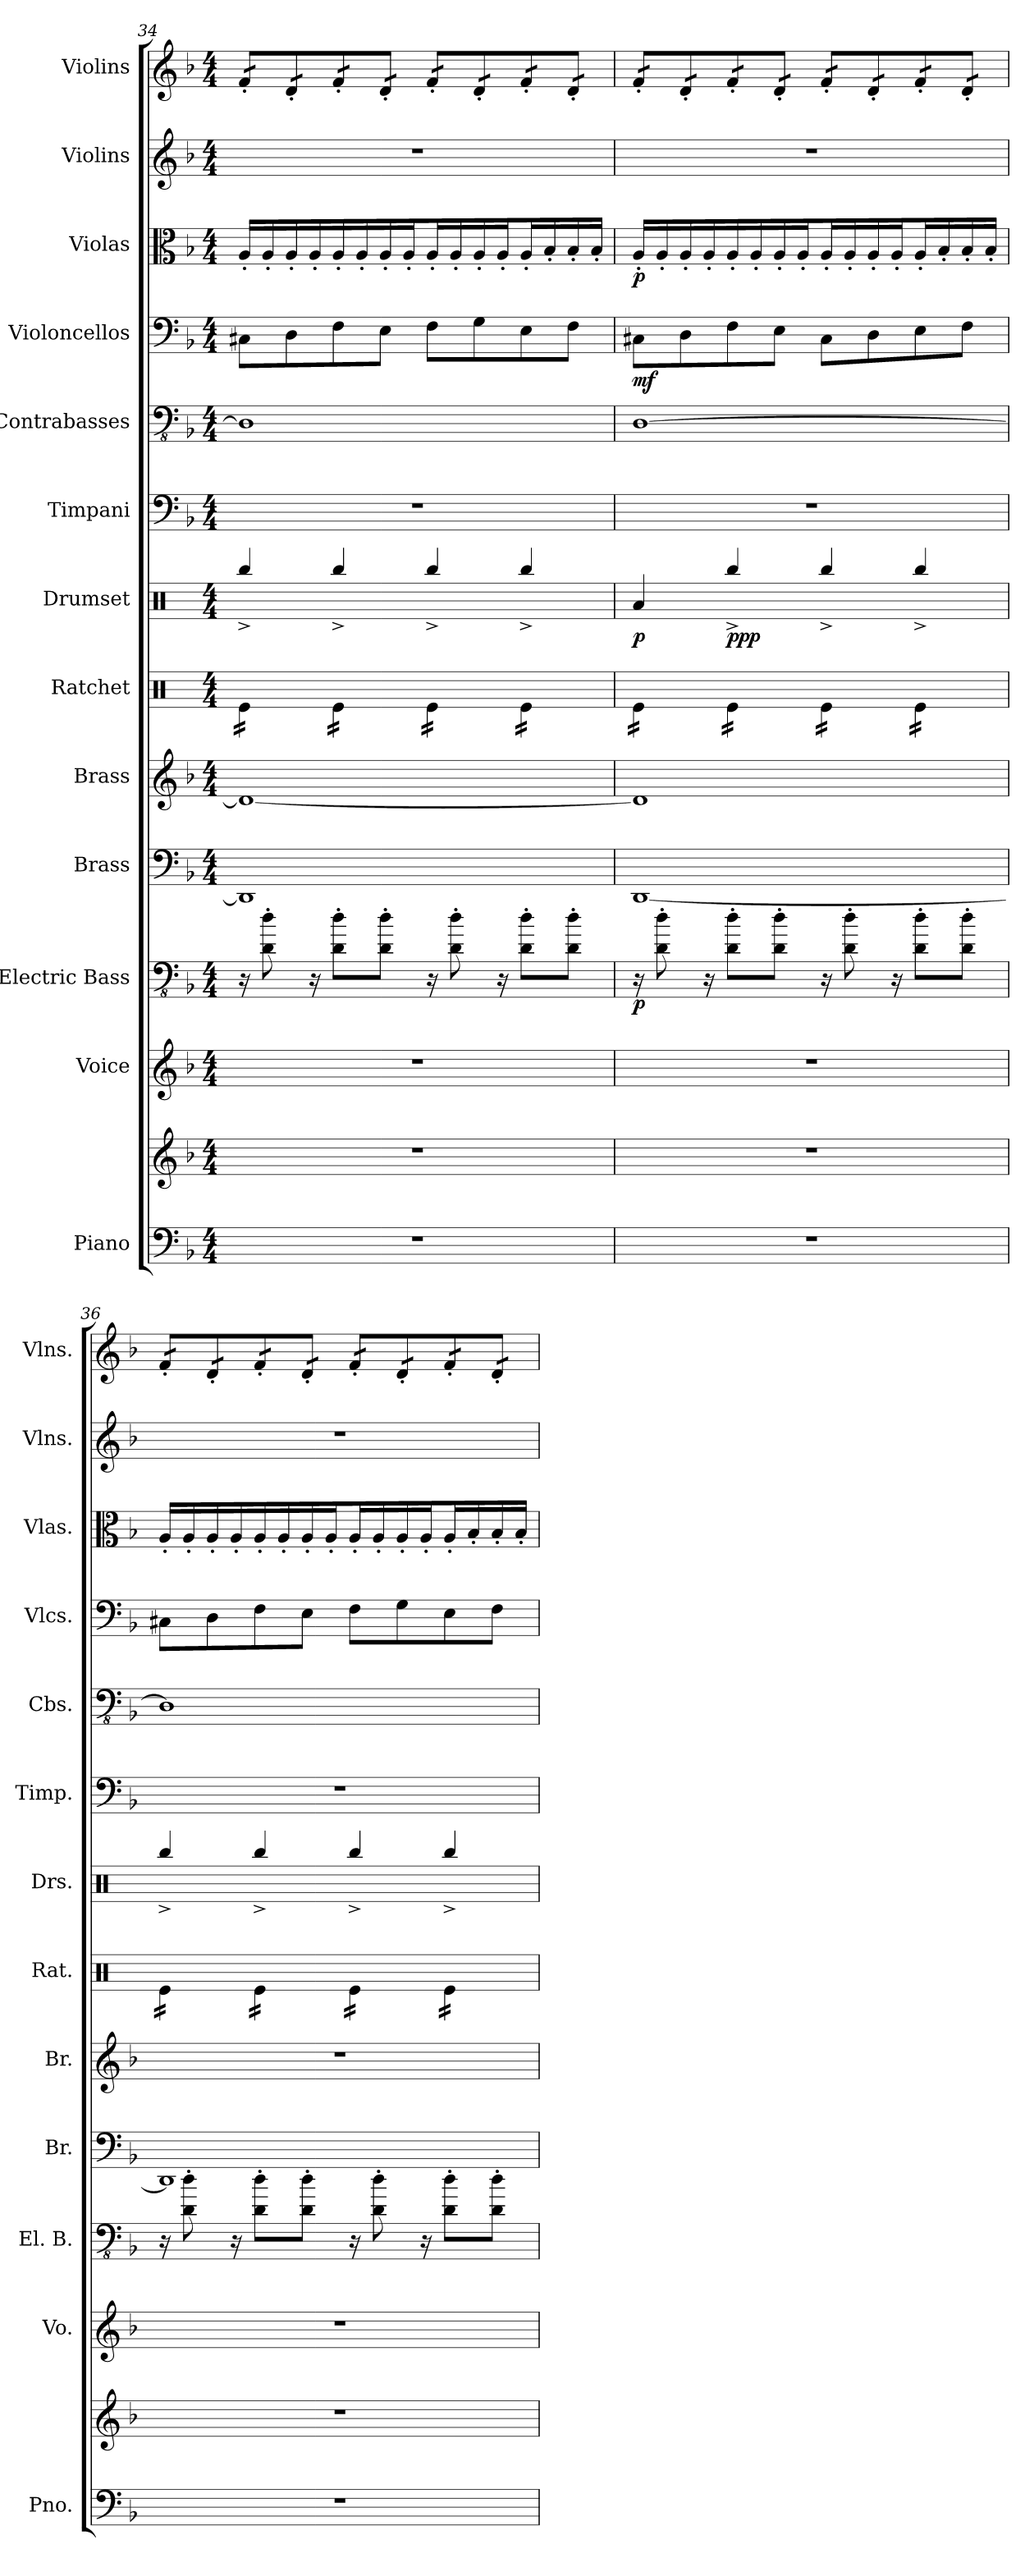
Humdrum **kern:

**kern	**kern	**kern	**kern	**dynam	**kern	**kern	**kern	**kern	**dynam	**kern	**kern	**kern	**dynam	**kern	**dynam	**kern	**kern
*part13	*part13	*part12	*part11	*part11	*part10	*part9	*part8	*part7	*part7	*part6	*part5	*part4	*part4	*part3	*part3	*part2	*part1
*staff14	*staff13	*staff12	*staff11	*staff11	*staff10	*staff9	*staff8	*staff7	*staff7	*staff6	*staff5	*staff4	*staff4	*staff3	*staff3	*staff2	*staff1
*I"Piano	*	*I"Voice	*I"Electric Bass	*	*I"Brass	*I"Brass	*I"Ratchet	*I"Drumset	*	*I"Timpani	*I"Contrabasses	*I"Violoncellos	*	*I"Violas	*	*I"Violins	*I"Violins
*I'Pno.	*	*I'Vo.	*I'El. B.	*	*I'Br.	*I'Br.	*I'Rat.	*I'Drs.	*	*I'Timp.	*I'Cbs.	*I'Vlcs.	*	*I'Vlas.	*	*I'Vlns.	*I'Vlns.
*clefF4	*clefG2	*clefG2	*clefFv4	*	*clefF4	*clefG2	*clefX	*clefX	*	*clefF4	*clefFv4	*clefF4	*	*clefC3	*	*clefG2	*clefG2
*k[b-]	*k[b-]	*k[b-]	*k[b-]	*	*k[b-]	*k[b-]	*k[]	*k[]	*	*k[b-]	*k[b-]	*k[b-]	*	*k[b-]	*	*k[b-]	*k[b-]
*M4/4	*M4/4	*M4/4	*M4/4	*	*M4/4	*M4/4	*M4/4	*M4/4	*	*M4/4	*M4/4	*M4/4	*	*M4/4	*	*M4/4	*M4/4
=34	=34	=34	=34	=34	=34	=34	=34	=34	=34	=34	=34	=34	=34	=34	=34	=34	=34
*	*	*	*	*	*	*	*tremolo	*	*	*	*	*	*	*	*	*	*
*	*	*	*	*	*	*	*	*	*	*	*	*	*	*tremolo	*	*	*
*	*	*	*	*	*	*	*	*	*	*	*	*	*	*	*	*	*tremolo
1r	1r	1r	16r	.	1DD]	1d_	16Re\LL	4Rbb^/	.	1r	1DD]	8C#X\L	.	16A'/LL	.	1r	16f'/LL
.	.	.	8D\' 8d\'	.	.	.	16Re\	.	.	.	.	.	.	16A'/	.	.	16f'/
.	.	.	.	.	.	.	16Re\	.	.	.	.	8D\	.	16A'/	.	.	16d'/
.	.	.	16r	.	.	.	16Re\JJ	.	.	.	.	.	.	16A'/	.	.	16d'/
.	.	.	8D\' 8d\'L	.	.	.	16Re\LL	4Rbb^/	.	.	.	8F\	.	16A'/	.	.	16f'/
.	.	.	.	.	.	.	16Re\	.	.	.	.	.	.	16A'/	.	.	16f'/
.	.	.	8D\' 8d\'J	.	.	.	16Re\	.	.	.	.	8E\J	.	16A'/	.	.	16d'/
.	.	.	.	.	.	.	16Re\JJ	.	.	.	.	.	.	16A'/JJ	.	.	16d'/JJ
.	.	.	16r	.	.	.	16Re\LL	4Rbb^/	.	.	.	8F\L	.	16A'/LL	.	.	16f'/LL
.	.	.	8D\' 8d\'	.	.	.	16Re\	.	.	.	.	.	.	16A'/	.	.	16f'/
.	.	.	.	.	.	.	16Re\	.	.	.	.	8G\	.	16A'/	.	.	16d'/
.	.	.	16r	.	.	.	16Re\JJ	.	.	.	.	.	.	16A'/JJ	.	.	16d'/
*	*	*	*	*	*	*	*	*	*	*	*	*	*	*Xtremolo	*	*	*
.	.	.	8D\' 8d\'L	.	.	.	16Re\LL	4Rbb^/	.	.	.	8E\	.	16A'/LL	.	.	16f'/
.	.	.	.	.	.	.	16Re\	.	.	.	.	.	.	16B-'/J	.	.	16f'/
*	*	*	*	*	*	*	*	*	*	*	*	*	*	*tremolo	*	*	*
.	.	.	8D\' 8d\'J	.	.	.	16Re\	.	.	.	.	8F\J	.	16B-'/	.	.	16d'/
.	.	.	.	.	.	.	16Re\JJ	.	.	.	.	.	.	16B-'/JJ	.	.	16d'/JJ
=35	=35	=35	=35	=35	=35	=35	=35	=35	=35	=35	=35	=35	=35	=35	=35	=35	=35
!	!	!	!	!LO:DY:b	!	!	!	!	!LO:DY:b	!	!	!	!LO:DY:b	!	!LO:DY:b	!	!
1r	1r	1r	16r	p	[1DD	1d]	16Re\LL	4Ra/	p	1r	[1DD	8C#X\L	mf	16A'/LL	p	1r	16f'/LL
.	.	.	8D\' 8d\'	.	.	.	16Re\	.	.	.	.	.	.	16A'/	.	.	16f'/
.	.	.	.	.	.	.	16Re\	.	.	.	.	8D\	.	16A'/	.	.	16d'/
.	.	.	16r	.	.	.	16Re\JJ	.	.	.	.	.	.	16A'/	.	.	16d'/
!	!	!	!	!	!	!	!	!	!LO:DY:b	!	!	!	!	!	!	!	!
.	.	.	8D\' 8d\'L	.	.	.	16Re\LL	4Rbb^/	ppp	.	.	8F\	.	16A'/	.	.	16f'/
.	.	.	.	.	.	.	16Re\	.	.	.	.	.	.	16A'/	.	.	16f'/
.	.	.	8D\' 8d\'J	.	.	.	16Re\	.	.	.	.	8E\J	.	16A'/	.	.	16d'/
.	.	.	.	.	.	.	16Re\JJ	.	.	.	.	.	.	16A'/JJ	.	.	16d'/JJ
.	.	.	16r	.	.	.	16Re\LL	4Rbb^/	.	.	.	8C#\L	.	16A'/LL	.	.	16f'/LL
.	.	.	8D\' 8d\'	.	.	.	16Re\	.	.	.	.	.	.	16A'/	.	.	16f'/
.	.	.	.	.	.	.	16Re\	.	.	.	.	8D\	.	16A'/	.	.	16d'/
.	.	.	16r	.	.	.	16Re\JJ	.	.	.	.	.	.	16A'/JJ	.	.	16d'/
*	*	*	*	*	*	*	*	*	*	*	*	*	*	*Xtremolo	*	*	*
.	.	.	8D\' 8d\'L	.	.	.	16Re\LL	4Rbb^/	.	.	.	8E\	.	16A'/LL	.	.	16f'/
.	.	.	.	.	.	.	16Re\	.	.	.	.	.	.	16B-'/J	.	.	16f'/
*	*	*	*	*	*	*	*	*	*	*	*	*	*	*tremolo	*	*	*
.	.	.	8D\' 8d\'J	.	.	.	16Re\	.	.	.	.	8F\J	.	16B-'/	.	.	16d'/
.	.	.	.	.	.	.	16Re\JJ	.	.	.	.	.	.	16B-'/JJ	.	.	16d'/JJ
!!LO:PB:g=z
=36	=36	=36	=36	=36	=36	=36	=36	=36	=36	=36	=36	=36	=36	=36	=36	=36	=36
1r	1r	1r	16r	.	1DD]	1r	16Re\LL	4Rbb^/	.	1r	1DD]	8C#X\L	.	16A'/LL	.	1r	16f'/LL
.	.	.	8D\' 8d\'	.	.	.	16Re\	.	.	.	.	.	.	16A'/	.	.	16f'/
.	.	.	.	.	.	.	16Re\	.	.	.	.	8D\	.	16A'/	.	.	16d'/
.	.	.	16r	.	.	.	16Re\JJ	.	.	.	.	.	.	16A'/	.	.	16d'/
.	.	.	8D\' 8d\'L	.	.	.	16Re\LL	4Rbb^/	.	.	.	8F\	.	16A'/	.	.	16f'/
.	.	.	.	.	.	.	16Re\	.	.	.	.	.	.	16A'/	.	.	16f'/
.	.	.	8D\' 8d\'J	.	.	.	16Re\	.	.	.	.	8E\J	.	16A'/	.	.	16d'/
.	.	.	.	.	.	.	16Re\JJ	.	.	.	.	.	.	16A'/JJ	.	.	16d'/JJ
.	.	.	16r	.	.	.	16Re\LL	4Rbb^/	.	.	.	8F\L	.	16A'/LL	.	.	16f'/LL
.	.	.	8D\' 8d\'	.	.	.	16Re\	.	.	.	.	.	.	16A'/	.	.	16f'/
.	.	.	.	.	.	.	16Re\	.	.	.	.	8G\	.	16A'/	.	.	16d'/
.	.	.	16r	.	.	.	16Re\JJ	.	.	.	.	.	.	16A'/JJ	.	.	16d'/
*	*	*	*	*	*	*	*	*	*	*	*	*	*	*Xtremolo	*	*	*
.	.	.	8D\' 8d\'L	.	.	.	16Re\LL	4Rbb^/	.	.	.	8E\	.	16A'/LL	.	.	16f'/
.	.	.	.	.	.	.	16Re\	.	.	.	.	.	.	16B-'/J	.	.	16f'/
*	*	*	*	*	*	*	*	*	*	*	*	*	*	*tremolo	*	*	*
.	.	.	8D\' 8d\'J	.	.	.	16Re\	.	.	.	.	8F\J	.	16B-'/	.	.	16d'/
.	.	.	.	.	.	.	16Re\JJ	.	.	.	.	.	.	16B-'/JJ	.	.	16d'/JJ
*	*	*	*	*	*	*	*	*	*	*	*	*	*	*	*	*	*Xtremolo
*	*	*	*	*	*	*	*	*	*	*	*	*	*	*Xtremolo	*	*	*
*	*	*	*	*	*	*	*Xtremolo	*	*	*	*	*	*	*	*	*	*
=	=	=	=	=	=	=	=	=	=	=	=	=	=	=	=	=	=
*-	*-	*-	*-	*-	*-	*-	*-	*-	*-	*-	*-	*-	*-	*-	*-	*-	*-
